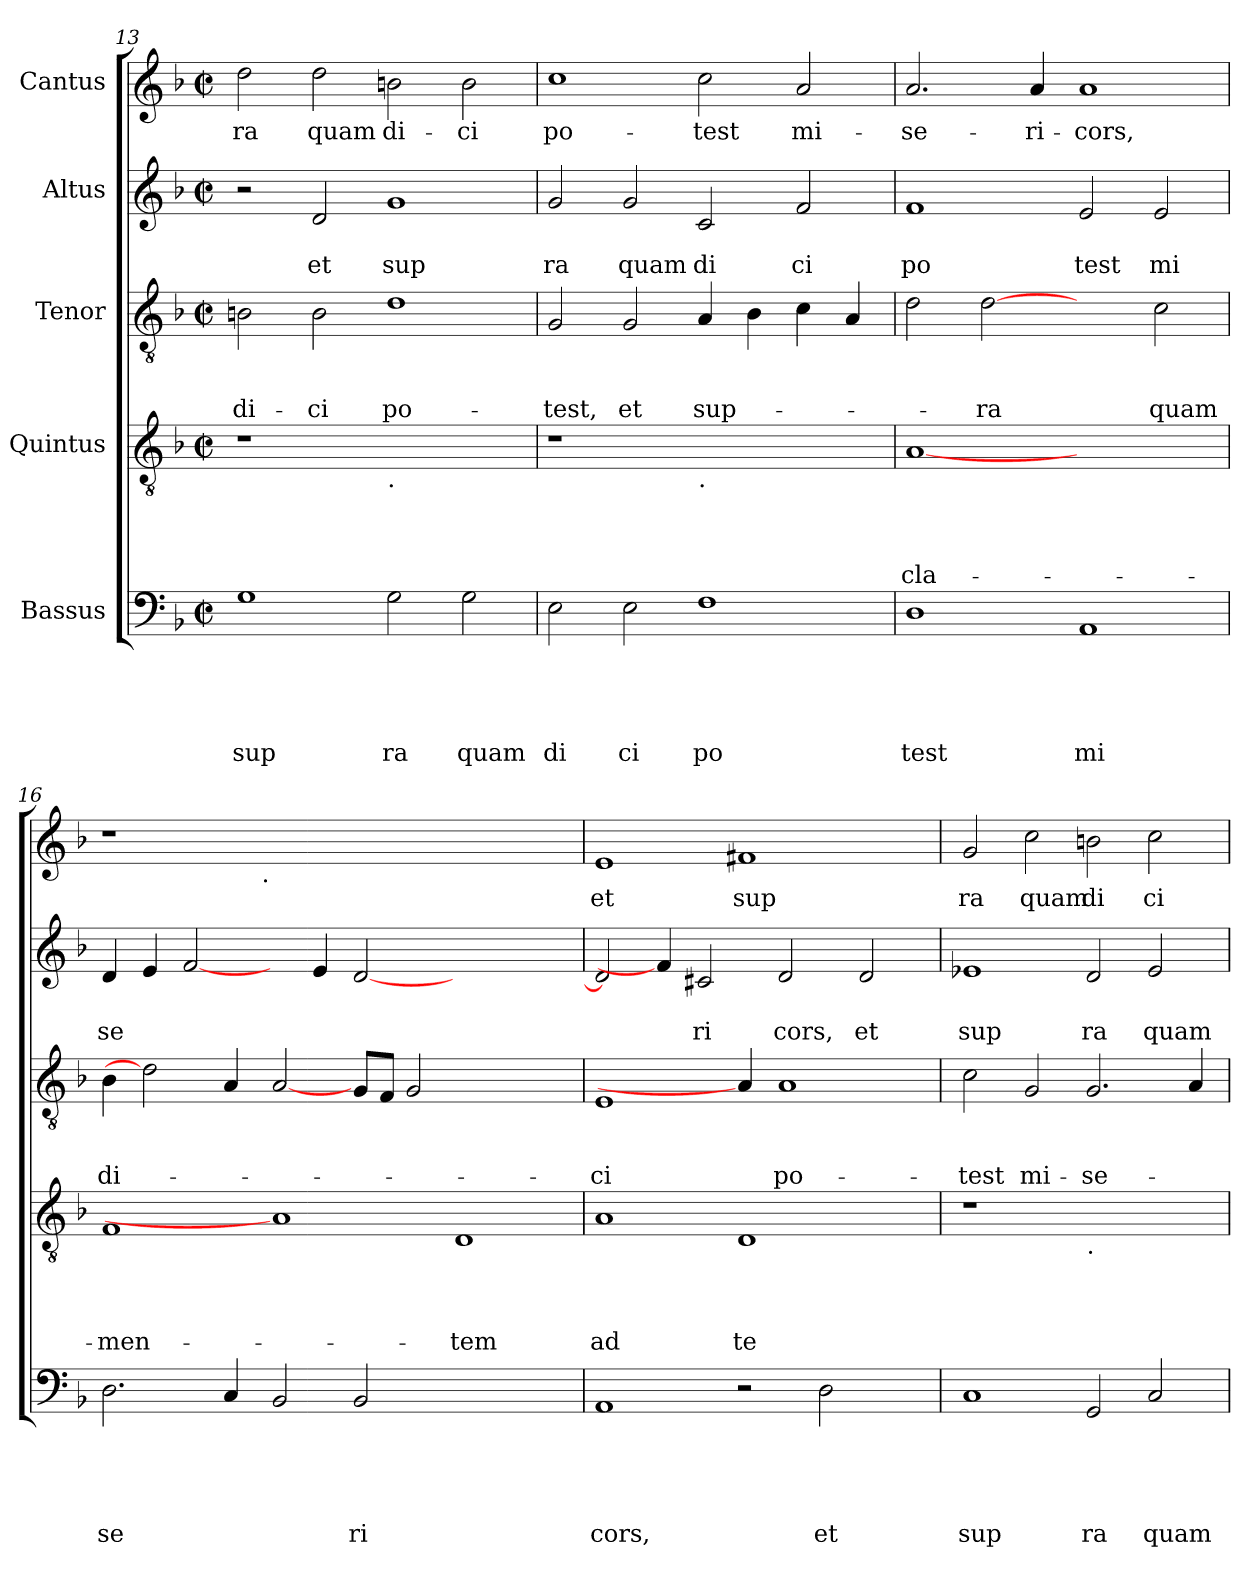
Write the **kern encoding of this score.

**kern	**text	**text	**text	**text	**text	**kern	**text	**text	**text	**text	**kern	**text	**text	**text	**kern	**text	**text	**kern	**text
*part5	*part5	*part5	*part5	*part5	*part5	*part4	*part4	*part4	*part4	*part4	*part3	*part3	*part3	*part3	*part2	*part2	*part2	*part1	*part1
*staff5	*staff5	*staff5	*staff5	*staff5	*staff5	*staff4	*staff4	*staff4	*staff4	*staff4	*staff3	*staff3	*staff3	*staff3	*staff2	*staff2	*staff2	*staff1	*staff1
*I"Bassus	*	*	*	*	*	*I"Quintus	*	*	*	*	*I"Tenor	*	*	*	*I"Altus	*	*	*I"Cantus	*
*clefF4	*	*	*	*	*	*clefGv2	*	*	*	*	*clefGv2	*	*	*	*clefG2	*	*	*clefG2	*
*k[b-]	*	*	*	*	*	*k[b-]	*	*	*	*	*k[b-]	*	*	*	*k[b-]	*	*	*k[b-]	*
*F:	*	*	*	*	*	*F:	*	*	*	*	*F:	*	*	*	*F:	*	*	*F:	*
*M2/2	*	*	*	*	*	*M2/2	*	*	*	*	*M2/2	*	*	*	*M2/2	*	*	*M2/2	*
*met(c|)	*	*	*	*	*	*met(c|)	*	*	*	*	*met(c|)	*	*	*	*met(c|)	*	*	*met(c|)	*
=13	=13	=13	=13	=13	=13	=13	=13	=13	=13	=13	=13	=13	=13	=13	=13	=13	=13	=13	=13
!	!	!	!	!	!LO:LY:b	!	!	!	!	!	!	!	!	!LO:LY:b	!	!	!	!	!LO:LY:b
1G	.	.	.	.	sup	1r	.	.	.	.	2Bn\	.	.	di-	2r	.	.	2dd\	-ra
!	!	!	!	!	!	!	!	!	!	!	!	!	!	!LO:LY:b	!	!	!LO:LY:b	!	!LO:LY:b
.	.	.	.	.	.	.	.	.	.	.	2B\	.	.	-ci	2d/	.	et	2dd\	quam
!	!	!	!	!	!	!LO:TX:b:t=.	!	!	!	!	!	!	!	!	!	!	!	!	!
!	!	!	!	!	!LO:LY:b	!	!	!	!	!	!	!	!	!LO:LY:b	!	!	!LO:LY:b	!	!LO:LY:b
2G\	.	.	.	.	ra	1ryy	.	.	.	.	1d	.	.	po-	1g	.	sup	2bn\	di-
!	!	!	!	!	!LO:LY:b	!	!	!	!	!	!	!	!	!	!	!	!	!	!LO:LY:b
2G\	.	.	.	.	quam	.	.	.	.	.	.	.	.	.	.	.	.	2b\	-ci
=14	=14	=14	=14	=14	=14	=14	=14	=14	=14	=14	=14	=14	=14	=14	=14	=14	=14	=14	=14
!	!	!	!	!	!LO:LY:b	!	!	!	!	!	!	!	!	!LO:LY:b	!	!	!LO:LY:b	!	!LO:LY:b
2E\	.	.	.	.	di	1r	.	.	.	.	2G/	.	.	-test,	2g/	.	ra	1cc	po-
!	!	!	!	!	!LO:LY:b	!	!	!	!	!	!	!	!	!LO:LY:b	!	!	!LO:LY:b	!	!
2E\	.	.	.	.	ci	.	.	.	.	.	2G/	.	.	et	2g/	.	quam	.	.
!	!	!	!	!	!	!LO:TX:b:t=.	!	!	!	!	!	!	!	!	!	!	!	!	!
!	!	!	!	!	!LO:LY:b	!	!	!	!	!	!	!	!	!LO:LY:b	!	!	!LO:LY:b	!	!LO:LY:b
1F	.	.	.	.	po	1ryy	.	.	.	.	4A/	.	.	sup-	2c/	.	di	2cc\	-test
.	.	.	.	.	.	.	.	.	.	.	4B-\	.	.	.	.	.	.	.	.
!	!	!	!	!	!	!	!	!	!	!	!	!	!	!	!	!	!LO:LY:b	!	!LO:LY:b
.	.	.	.	.	.	.	.	.	.	.	4c\	.	.	.	2f/	.	ci	2a/	mi-
.	.	.	.	.	.	.	.	.	.	.	4A/	.	.	.	.	.	.	.	.
=15	=15	=15	=15	=15	=15	=15	=15	=15	=15	=15	=15	=15	=15	=15	=15	=15	=15	=15	=15
!	!	!	!	!	!LO:LY:b	!	!	!	!	!LO:LY:b	!	!	!	!	!	!	!LO:LY:b	!	!LO:LY:b
1D	.	.	.	.	test	[1A	.	.	.	cla-	2d\	.	.	.	1f	.	po	2.a/	-se-
!	!	!	!	!	!	!	!	!	!	!	!	!	!	!LO:LY:b	!	!	!	!	!
.	.	.	.	.	.	.	.	.	.	.	[2d	.	.	-ra	.	.	.	.	.
!	!	!	!	!	!	!	!	!	!	!	!	!	!	!	!	!	!	!	!LO:LY:b
.	.	.	.	.	.	.	.	.	.	.	.	.	.	.	.	.	.	4a/	-ri-
!	!	!	!	!	!LO:LY:b	!	!	!	!	!	!	!	!	!	!	!	!LO:LY:b	!	!LO:LY:b
1AA	.	.	.	.	mi	1ryy	.	.	.	.	2ryy	.	.	.	2e/	.	test	1a	-cors,
!	!	!	!	!	!	!	!	!	!	!	!	!	!	!LO:LY:b	!	!	!LO:LY:b	!	!
.	.	.	.	.	.	.	.	.	.	.	2c\	.	.	quam	2e/	.	mi	.	.
=16	=16	=16	=16	=16	=16	=16	=16	=16	=16	=16	=16	=16	=16	=16	=16	=16	=16	=16	=16
!	!	!	!	!	!LO:LY:b	!	!	!	!	!LO:LY:b	!	!	!	!LO:LY:b	!	!	!LO:LY:b	!	!
*	*	*	*	*	*	*	*	*	*	*	*	*	*	*	*	*	*	*^	*
2.D\	.	.	.	.	se	1F	.	.	.	-men-	4B-\	.	.	di-	4d/	.	se	1r	2ryy	.
.	.	.	.	.	.	.	.	.	.	.	2d]	.	.	.	4e/	.	.	.	.	.
.	.	.	.	.	.	.	.	.	.	.	.	.	.	.	[2f/	.	.	.	4...ryy	.
4C/	.	.	.	.	.	.	.	.	.	.	4A/	.	.	.	.	.	.	.	.	.
!	!	!	!	!	!	!	!	!	!	!	!	!	!	!	!	!	!	!	!LO:TX:b:t=.	!
.	.	.	.	.	.	.	.	.	.	.	.	.	.	.	.	.	.	.	1ryy	.
2BB-/	.	.	.	.	.	1A]	.	.	.	.	[2A/	.	.	.	4ryy	.	.	0ryy	.	.
.	.	.	.	.	.	.	.	.	.	.	.	.	.	.	4e/	.	.	.	.	.
!	!	!	!	!	!LO:LY:b	!	!	!	!	!	!	!	!	!	!	!	!	!	!	!
2BB-/	.	.	.	.	ri	.	.	.	.	.	8G/L	.	.	.	[>2d/	.	.	.	.	.
.	.	.	.	.	.	.	.	.	.	.	8F/J	.	.	.	.	.	.	.	.	.
.	.	.	.	.	.	.	.	.	.	.	2G/	.	.	.	.	.	.	.	.	.
.	.	.	.	.	.	.	.	.	.	.	.	.	.	.	.	.	.	.	1ryy	.
!	!	!	!	!	!	!	!	!	!	!LO:LY:b	!	!	!	!	!	!	!	!	!	!
1ryy	.	.	.	.	.	1D	.	.	.	-tem	.	.	.	.	1ryy	.	.	.	.	.
.	.	.	.	.	.	.	.	.	.	.	2.ryy	.	.	.	.	.	.	.	.	.
.	.	.	.	.	.	.	.	.	.	.	.	.	.	.	.	.	.	.	32ryy	.
!!LO:PB:g=z
=17	=17	=17	=17	=17	=17	=17	=17	=17	=17	=17	=17	=17	=17	=17	=17	=17	=17	=17	=17	=17
!	!	!	!	!	!LO:LY:b	!	!	!	!	!LO:LY:b	!	!	!	!LO:LY:b	!	!	!	!	!	!LO:LY:b
*	*	*	*	*	*	*	*	*	*	*	*	*	*	*	*	*	*	*v	*v	*
1AA	.	.	.	.	cors,	1A	.	.	.	ad	1E	.	.	-ci	2d/]	.	.	1e	et
.	.	.	.	.	.	.	.	.	.	.	.	.	.	.	4f/]	.	.	.	.
!	!	!	!	!	!	!	!	!	!	!	!	!	!	!	!	!	!LO:LY:b	!	!
.	.	.	.	.	.	.	.	.	.	.	.	.	.	.	2c#/	.	ri	.	.
!	!	!	!	!	!	!	!	!	!	!LO:LY:b	!	!	!	!	!	!	!	!	!LO:LY:b
2r	.	.	.	.	.	1D	.	.	.	te	4A/]	.	.	.	.	.	.	1f#X	sup
!	!	!	!	!	!	!	!	!	!	!	!	!	!	!LO:LY:b	!	!	!LO:LY:b	!	!
.	.	.	.	.	.	.	.	.	.	.	1A	.	.	po-	2d/	.	cors,	.	.
!	!	!	!	!	!LO:LY:b	!	!	!	!	!	!	!	!	!	!	!	!	!	!
2D\	.	.	.	.	et	.	.	.	.	.	.	.	.	.	.	.	.	.	.
!	!	!	!	!	!	!	!	!	!	!	!	!	!	!	!	!	!LO:LY:b	!	!
.	.	.	.	.	.	.	.	.	.	.	.	.	.	.	2d/	.	et	.	.
4ryy	.	.	.	.	.	4ryy	.	.	.	.	.	.	.	.	.	.	.	4ryy	.
=18	=18	=18	=18	=18	=18	=18	=18	=18	=18	=18	=18	=18	=18	=18	=18	=18	=18	=18	=18
!	!	!	!	!	!LO:LY:b	!	!	!	!	!	!	!	!	!LO:LY:b	!	!	!LO:LY:b	!	!LO:LY:b
1C	.	.	.	.	sup	1r	.	.	.	.	2c\	.	.	-test	1e-X	.	sup	2g/	ra
!	!	!	!	!	!	!	!	!	!	!	!	!	!	!LO:LY:b	!	!	!	!	!LO:LY:b
.	.	.	.	.	.	.	.	.	.	.	2G/	.	.	mi-	.	.	.	2cc\	quam
!	!	!	!	!	!	!LO:TX:b:t=.	!	!	!	!	!	!	!	!	!	!	!	!	!
!	!	!	!	!	!LO:LY:b	!	!	!	!	!	!	!	!	!LO:LY:b	!	!	!LO:LY:b	!	!LO:LY:b
2GG/	.	.	.	.	ra	1ryy	.	.	.	.	2.G/	.	.	-se-	2d/	.	ra	2bn\	di
!	!	!	!	!	!LO:LY:b	!	!	!	!	!	!	!	!	!	!	!	!LO:LY:b	!	!LO:LY:b
2C/	.	.	.	.	quam	.	.	.	.	.	.	.	.	.	2e-/	.	quam	2cc\	ci
.	.	.	.	.	.	.	.	.	.	.	4A/	.	.	.	.	.	.	.	.
=	=	=	=	=	=	=	=	=	=	=	=	=	=	=	=	=	=	=	=
*-	*-	*-	*-	*-	*-	*-	*-	*-	*-	*-	*-	*-	*-	*-	*-	*-	*-	*-	*-
